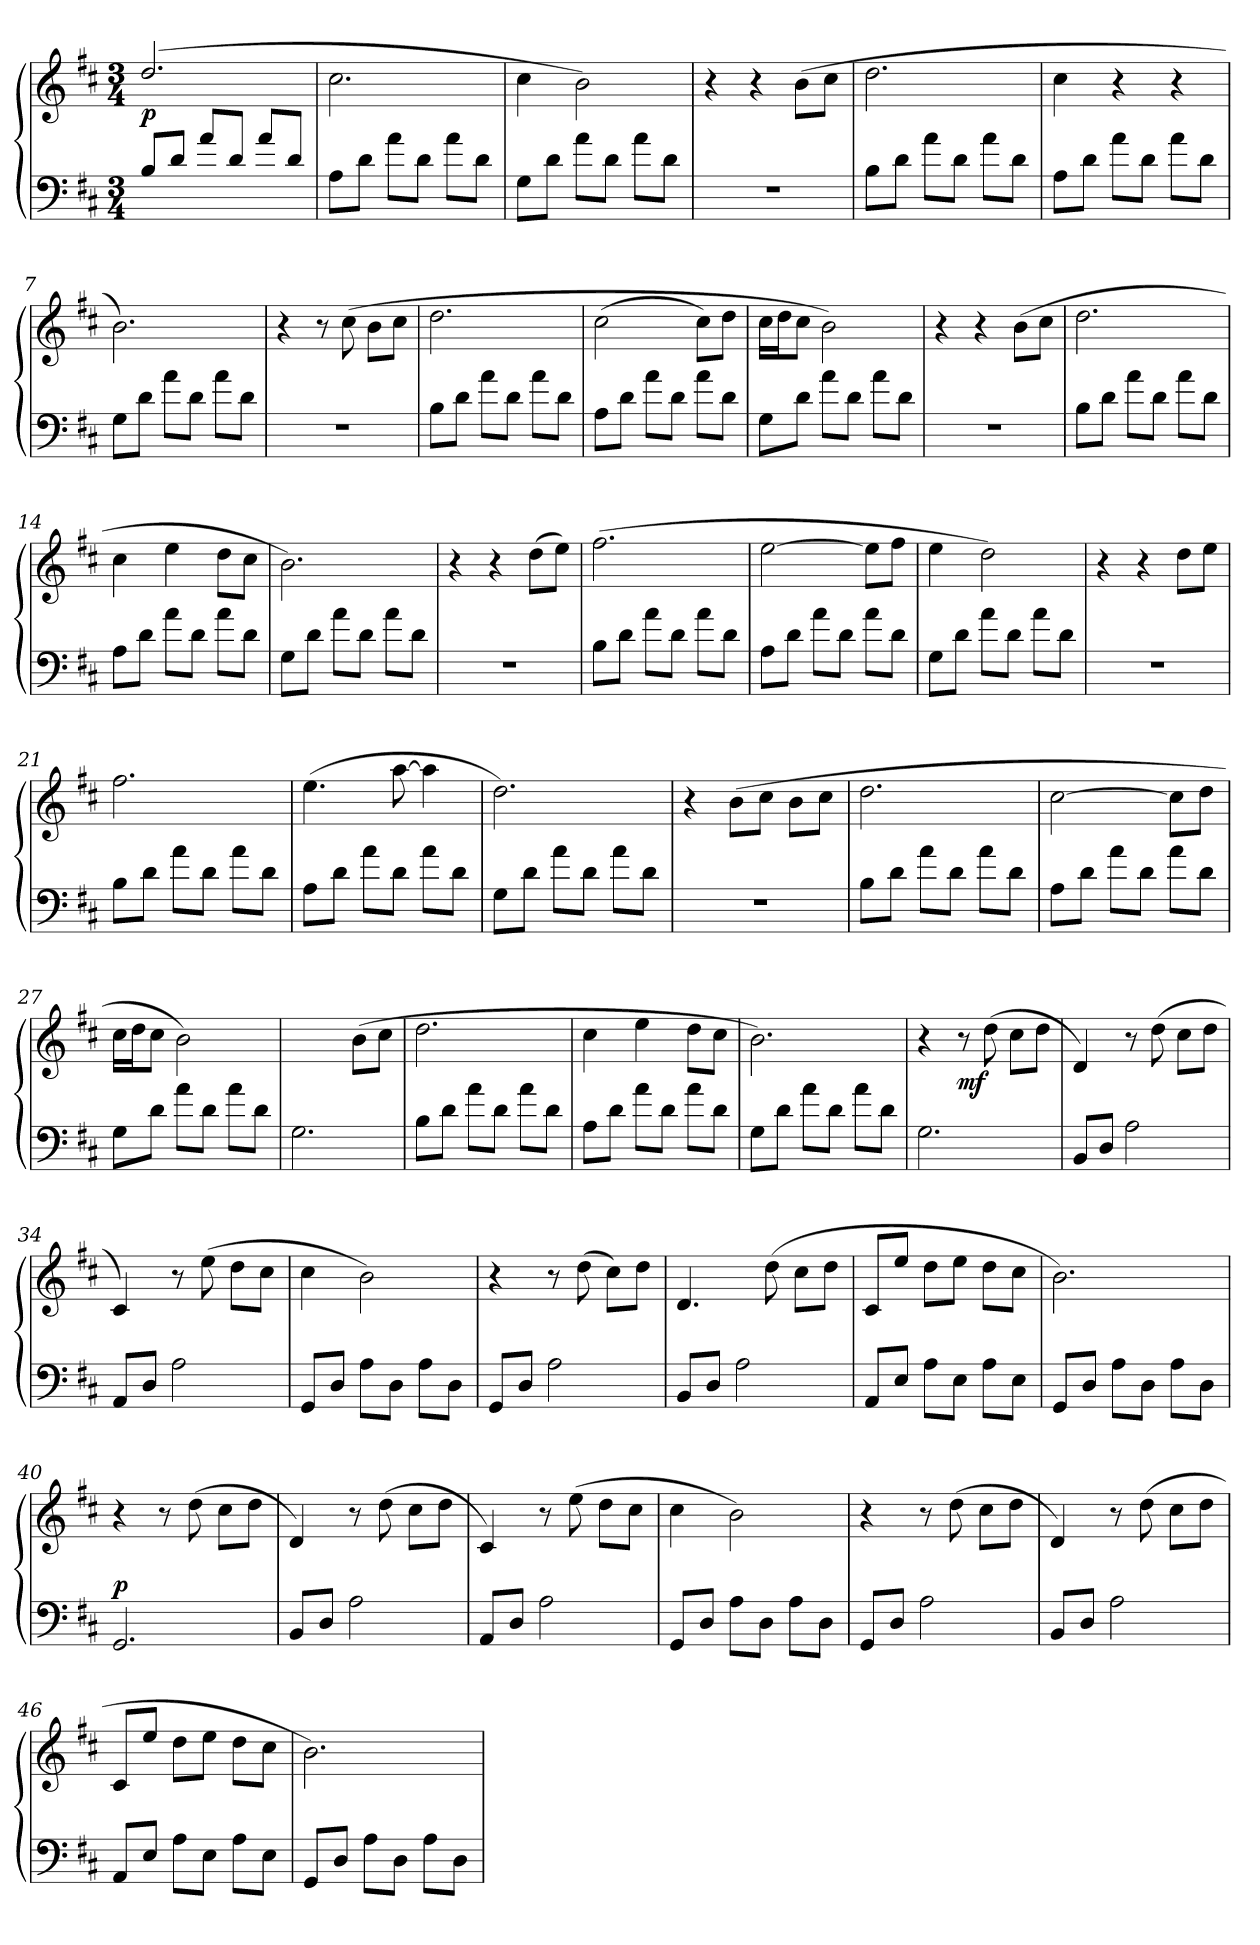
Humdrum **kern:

**kern	**kern	**dynam
*part1	*part1	*part1
*staff2	*staff1	*staff1/2
*clefF4	*clefG2	*
*k[f#c#]	*k[f#c#]	*
*M3/4	*M3/4	*
=1	=1	=1
!	!	!LO:DY:b
8B/L	(2.dd/	p
8d/J	.	.
8a/L	.	.
8d/J	.	.
8a/L	.	.
8d/J	.	.
=2	=2	=2
8A\L	2.cc#\	.
8d\J	.	.
8a\L	.	.
8d\J	.	.
8a\L	.	.
8d\J	.	.
=3	=3	=3
8G\L	4cc#\	.
8d\J	.	.
8a\L	2b\)	.
8d\J	.	.
8a\L	.	.
8d\J	.	.
=4	=4	=4
2.r	4r	.
.	4r	.
.	(8b\L	.
.	8cc#\J	.
=5	=5	=5
8B\L	2.dd\	.
8d\J	.	.
8a\L	.	.
8d\J	.	.
8a\L	.	.
8d\J	.	.
!!LO:LB:g=z
=6	=6	=6
8A\L	4cc#\	.
8d\J	.	.
8a\L	4r	.
8d\J	.	.
8a\L	4r	.
8d\J	.	.
=7	=7	=7
8G\L	2.b\)	.
8d\J	.	.
8a\L	.	.
8d\J	.	.
8a\L	.	.
8d\J	.	.
=8	=8	=8
2.r	4r	.
.	8r	.
.	(8cc#\	.
.	8b\L	.
.	8cc#\J	.
=9	=9	=9
8B\L	2.dd\	.
8d\J	.	.
8a\L	.	.
8d\J	.	.
8a\L	.	.
8d\J	.	.
=10	=10	=10
8A\L	(2cc#\	.
8d\J	.	.
8a\L	.	.
8d\J	.	.
8a\L	8cc#\L)	.
8d\J	8dd\J	.
!!LO:LB:g=z
=11	=11	=11
8G\L	16cc#\LL	.
.	16dd\J	.
8d\J	8cc#\J	.
8a\L	2b\)	.
8d\J	.	.
8a\L	.	.
8d\J	.	.
=12	=12	=12
2.r	4r	.
.	4r	.
.	(8b\L	.
.	8cc#\J	.
=13	=13	=13
8B\L	2.dd\	.
8d\J	.	.
8a\L	.	.
8d\J	.	.
8a\L	.	.
8d\J	.	.
=14	=14	=14
8A\L	4cc#\	.
8d\J	.	.
8a\L	4ee\	.
8d\J	.	.
8a\L	8dd\L	.
8d\J	8cc#\J	.
=15	=15	=15
8G\L	2.b\)	.
8d\J	.	.
8a\L	.	.
8d\J	.	.
8a\L	.	.
8d\J	.	.
=16	=16	=16
2.r	4r	.
.	4r	.
.	(8dd\L	.
.	8ee\J)	.
!!LO:LB:g=z
=17	=17	=17
8B\L	(2.ff#\	.
8d\J	.	.
8a\L	.	.
8d\J	.	.
8a\L	.	.
8d\J	.	.
=18	=18	=18
8A\L	[2ee\	.
8d\J	.	.
8a\L	.	.
8d\J	.	.
8a\L	8ee\L]	.
8d\J	8ff#\J	.
=19	=19	=19
8G\L	4ee\	.
8d\J	.	.
8a\L	2dd\)	.
8d\J	.	.
8a\L	.	.
8d\J	.	.
=20	=20	=20
2.r	4r	.
.	4r	.
.	8dd\L	.
.	8ee\J	.
=21	=21	=21
8B\L	2.ff#\	.
8d\J	.	.
8a\L	.	.
8d\J	.	.
8a\L	.	.
8d\J	.	.
!!LO:LB:g=z
=22	=22	=22
8A\L	(4.ee\	.
8d\J	.	.
8a\L	.	.
8d\J	[8aa\	.
8a\L	4aa\]	.
8d\J	.	.
=23	=23	=23
8G\L	2.dd\)	.
8d\J	.	.
8a\L	.	.
8d\J	.	.
8a\L	.	.
8d\J	.	.
=24	=24	=24
2.r	4r	.
.	(8b\L	.
.	8cc#\J	.
.	8b\L	.
.	8cc#\J	.
=25	=25	=25
8B\L	2.dd\	.
8d\J	.	.
8a\L	.	.
8d\J	.	.
8a\L	.	.
8d\J	.	.
=26	=26	=26
8A\L	[2cc#\	.
8d\J	.	.
8a\L	.	.
8d\J	.	.
8a\L	8cc#\L]	.
8d\J	8dd\J	.
!!LO:PB:g=z
=27	=27	=27
8G\L	16cc#\LL	.
.	16dd\J	.
8d\J	8cc#\J	.
8a\L	2b\)	.
8d\J	.	.
8a\L	.	.
8d\J	.	.
=28	=28	=28
2.G\	2ryy	.
.	(8b\L	.
.	8cc#\J	.
=29	=29	=29
8B\L	2.dd\	.
8d\J	.	.
8a\L	.	.
8d\J	.	.
8a\L	.	.
8d\J	.	.
=30	=30	=30
8A\L	4cc#\	.
8d\J	.	.
8a\L	4ee\	.
8d\J	.	.
8a\L	8dd\L	.
8d\J	8cc#\J	.
=31	=31	=31
8G\L	2.b\)	.
8d\J	.	.
8a\L	.	.
8d\J	.	.
8a\L	.	.
8d\J	.	.
=32	=32	=32
2.G\	4r	.
!	!	!LO:DY:b
.	8r	mf
.	(8dd\	.
.	8cc#\L	.
.	8dd\J	.
!!LO:LB:g=z
=33	=33	=33
8BB/L	4d/)	.
8D/J	.	.
2A\	8r	.
.	(8dd\	.
.	8cc#\L	.
.	8dd\J	.
=34	=34	=34
8AA/L	4c#/)	.
8D/J	.	.
2A\	8r	.
.	(8ee\	.
.	8dd\L	.
.	8cc#\J	.
=35	=35	=35
8GG/L	4cc#\	.
8D/J	.	.
8A\L	2b\)	.
8D\J	.	.
8A\L	.	.
8D\J	.	.
=36	=36	=36
8GG/L	4r	.
8D/J	.	.
2A\	8r	.
.	(8dd\	.
.	8cc#\L)	.
.	8dd\J	.
=37	=37	=37
8BB/L	4.d/	.
8D/J	.	.
2A\	.	.
.	(8dd\	.
.	8cc#\L	.
.	8dd\J	.
!!LO:LB:g=z
=38	=38	=38
8AA/L	8c#/L	.
8E/J	8ee/J	.
8A\L	8dd\L	.
8E\J	8ee\J	.
8A\L	8dd\L	.
8E\J	8cc#\J	.
=39	=39	=39
8GG/L	2.b\)	.
8D/J	.	.
8A\L	.	.
8D\J	.	.
8A\L	.	.
8D\J	.	.
=40	=40	=40
!	!	!LO:DY:a=2
2.GG/	4r	p
.	8r	.
.	(8dd\	.
.	8cc#\L	.
.	8dd\J	.
=41	=41	=41
8BB/L	4d/)	.
8D/J	.	.
2A\	8r	.
.	(8dd\	.
.	8cc#\L	.
.	8dd\J	.
=42	=42	=42
8AA/L	4c#/)	.
8D/J	.	.
2A\	8r	.
.	(8ee\	.
.	8dd\L	.
.	8cc#\J	.
=43	=43	=43
8GG/L	4cc#\	.
8D/J	.	.
8A\L	2b\)	.
8D\J	.	.
8A\L	.	.
8D\J	.	.
!!LO:LB:g=z
=44	=44	=44
8GG/L	4r	.
8D/J	.	.
2A\	8r	.
.	(8dd\	.
.	8cc#\L	.
.	8dd\J	.
=45	=45	=45
8BB/L	4d/)	.
8D/J	.	.
2A\	8r	.
.	(8dd\	.
.	8cc#\L	.
.	8dd\J	.
=46	=46	=46
8AA/L	8c#/L	.
8E/J	8ee/J	.
8A\L	8dd\L	.
8E\J	8ee\J	.
8A\L	8dd\L	.
8E\J	8cc#\J	.
=47	=47	=47
8GG/L	2.b\)	.
8D/J	.	.
8A\L	.	.
8D\J	.	.
8A\L	.	.
8D\J	.	.
=	=	=
*-	*-	*-
